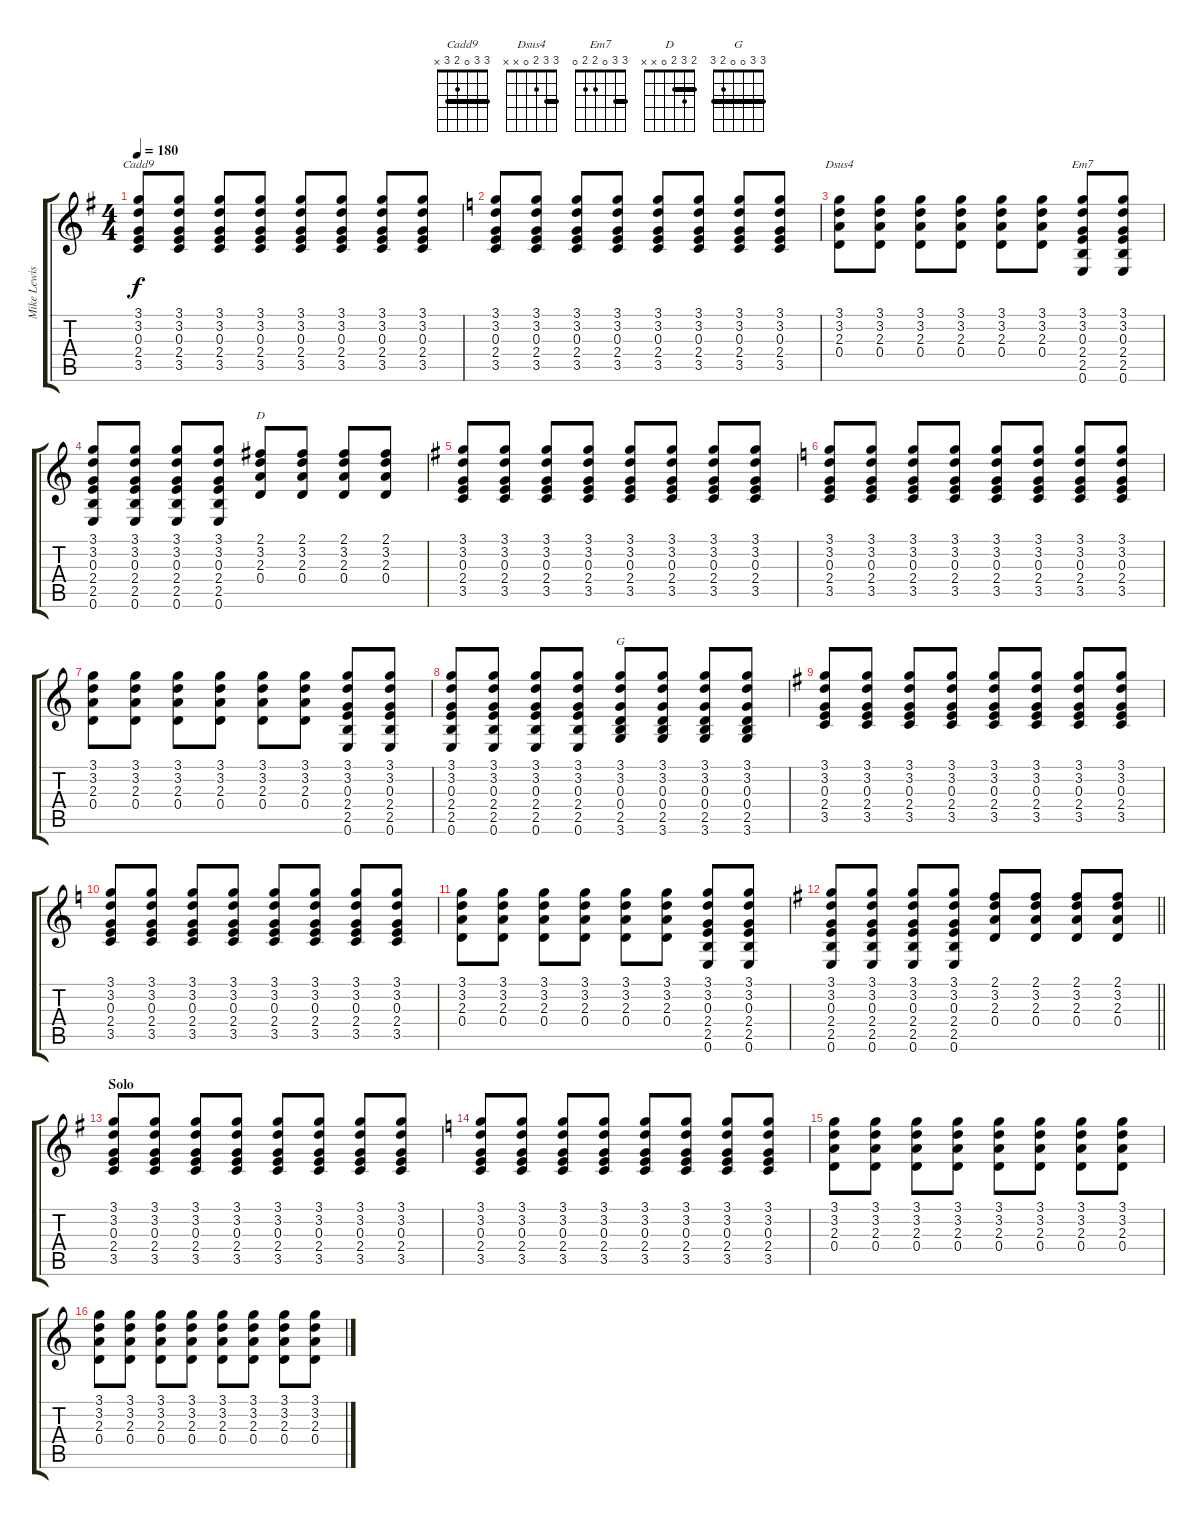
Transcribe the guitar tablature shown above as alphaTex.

\track ("Mike Lewis (Rhythm)" "Mike Lewis") {instrument acousticguitarsteel}
\staff {score tabs}
\tuning (E4 B3 G3 D3 A2 E2) {hide}
\chord ("Cadd9" 3 3 0 2 3 x) {barre 3}
\chord ("Dsus4" 3 3 2 0 x x) {barre 3}
\chord ("Em7" 3 3 0 2 2 0) {barre 3}
\chord ("D" 2 3 2 0 x x) {barre 2}
\chord ("G" 3 3 0 0 2 3) {barre 3}
\ts (4 4)
\tempo 180
\clef g2
\ks g
(3.1 3.2 0.3 2.4 3.5).8{ch "Cadd9" dy f} (3.1 3.2 0.3 2.4 3.5).8 (3.1 3.2 0.3 2.4 3.5).8 (3.1 3.2 0.3 2.4 3.5).8 (3.1 3.2 0.3 2.4 3.5).8 (3.1 3.2 0.3 2.4 3.5).8 (3.1 3.2 0.3 2.4 3.5).8 (3.1 3.2 0.3 2.4 3.5).8 |
\ks c
(3.1 3.2 0.3 2.4 3.5).8 (3.1 3.2 0.3 2.4 3.5).8 (3.1 3.2 0.3 2.4 3.5).8 (3.1 3.2 0.3 2.4 3.5).8 (3.1 3.2 0.3 2.4 3.5).8 (3.1 3.2 0.3 2.4 3.5).8 (3.1 3.2 0.3 2.4 3.5).8 (3.1 3.2 0.3 2.4 3.5).8 |
(3.1 3.2 2.3 0.4).8{ch "Dsus4"} (3.1 3.2 2.3 0.4).8 (3.1 3.2 2.3 0.4).8 (3.1 3.2 2.3 0.4).8 (3.1 3.2 2.3 0.4).8 (3.1 3.2 2.3 0.4).8 (3.1 3.2 0.3 2.4 2.5 0.6).8{ch "Em7"} (3.1 3.2 0.3 2.4 2.5 0.6).8 |
(3.1 3.2 0.3 2.4 2.5 0.6).8 (3.1 3.2 0.3 2.4 2.5 0.6).8 (3.1 3.2 0.3 2.4 2.5 0.6).8 (3.1 3.2 0.3 2.4 2.5 0.6).8 (2.1 3.2 2.3 0.4).8{ch "D"} (2.1 3.2 2.3 0.4).8 (2.1 3.2 2.3 0.4).8 (2.1 3.2 2.3 0.4).8 |
\ks g
(3.1 3.2 0.3 2.4 3.5).8 (3.1 3.2 0.3 2.4 3.5).8 (3.1 3.2 0.3 2.4 3.5).8 (3.1 3.2 0.3 2.4 3.5).8 (3.1 3.2 0.3 2.4 3.5).8 (3.1 3.2 0.3 2.4 3.5).8 (3.1 3.2 0.3 2.4 3.5).8 (3.1 3.2 0.3 2.4 3.5).8 |
\ks c
(3.1 3.2 0.3 2.4 3.5).8 (3.1 3.2 0.3 2.4 3.5).8 (3.1 3.2 0.3 2.4 3.5).8 (3.1 3.2 0.3 2.4 3.5).8 (3.1 3.2 0.3 2.4 3.5).8 (3.1 3.2 0.3 2.4 3.5).8 (3.1 3.2 0.3 2.4 3.5).8 (3.1 3.2 0.3 2.4 3.5).8 |
(3.1 3.2 2.3 0.4).8 (3.1 3.2 2.3 0.4).8 (3.1 3.2 2.3 0.4).8 (3.1 3.2 2.3 0.4).8 (3.1 3.2 2.3 0.4).8 (3.1 3.2 2.3 0.4).8 (3.1 3.2 0.3 2.4 2.5 0.6).8 (3.1 3.2 0.3 2.4 2.5 0.6).8 |
(3.1 3.2 0.3 2.4 2.5 0.6).8 (3.1 3.2 0.3 2.4 2.5 0.6).8 (3.1 3.2 0.3 2.4 2.5 0.6).8 (3.1 3.2 0.3 2.4 2.5 0.6).8 (3.1 3.2 0.3 0.4 2.5 3.6).8{ch "G"} (3.1 3.2 0.3 0.4 2.5 3.6).8 (3.1 3.2 0.3 0.4 2.5 3.6).8 (3.1 3.2 0.3 0.4 2.5 3.6).8 |
\ks g
(3.1 3.2 0.3 2.4 3.5).8 (3.1 3.2 0.3 2.4 3.5).8 (3.1 3.2 0.3 2.4 3.5).8 (3.1 3.2 0.3 2.4 3.5).8 (3.1 3.2 0.3 2.4 3.5).8 (3.1 3.2 0.3 2.4 3.5).8 (3.1 3.2 0.3 2.4 3.5).8 (3.1 3.2 0.3 2.4 3.5).8 |
\ks c
(3.1 3.2 0.3 2.4 3.5).8 (3.1 3.2 0.3 2.4 3.5).8 (3.1 3.2 0.3 2.4 3.5).8 (3.1 3.2 0.3 2.4 3.5).8 (3.1 3.2 0.3 2.4 3.5).8 (3.1 3.2 0.3 2.4 3.5).8 (3.1 3.2 0.3 2.4 3.5).8 (3.1 3.2 0.3 2.4 3.5).8 |
(3.1 3.2 2.3 0.4).8 (3.1 3.2 2.3 0.4).8 (3.1 3.2 2.3 0.4).8 (3.1 3.2 2.3 0.4).8 (3.1 3.2 2.3 0.4).8 (3.1 3.2 2.3 0.4).8 (3.1 3.2 0.3 2.4 2.5 0.6).8 (3.1 3.2 0.3 2.4 2.5 0.6).8 |
\barLineRight lightlight
\ks g
(3.1 3.2 0.3 2.4 2.5 0.6).8 (3.1 3.2 0.3 2.4 2.5 0.6).8 (3.1 3.2 0.3 2.4 2.5 0.6).8 (3.1 3.2 0.3 2.4 2.5 0.6).8 (2.1 3.2 2.3 0.4).8 (2.1 3.2 2.3 0.4).8 (2.1 3.2 2.3 0.4).8 (2.1 3.2 2.3 0.4).8 |
\section ("" "Solo")
(3.1 3.2 0.3 2.4 3.5).8 (3.1 3.2 0.3 2.4 3.5).8 (3.1 3.2 0.3 2.4 3.5).8 (3.1 3.2 0.3 2.4 3.5).8 (3.1 3.2 0.3 2.4 3.5).8 (3.1 3.2 0.3 2.4 3.5).8 (3.1 3.2 0.3 2.4 3.5).8 (3.1 3.2 0.3 2.4 3.5).8 |
\ks c
(3.1 3.2 0.3 2.4 3.5).8 (3.1 3.2 0.3 2.4 3.5).8 (3.1 3.2 0.3 2.4 3.5).8 (3.1 3.2 0.3 2.4 3.5).8 (3.1 3.2 0.3 2.4 3.5).8 (3.1 3.2 0.3 2.4 3.5).8 (3.1 3.2 0.3 2.4 3.5).8 (3.1 3.2 0.3 2.4 3.5).8 |
(3.1 3.2 2.3 0.4).8 (3.1 3.2 2.3 0.4).8 (3.1 3.2 2.3 0.4).8 (3.1 3.2 2.3 0.4).8 (3.1 3.2 2.3 0.4).8 (3.1 3.2 2.3 0.4).8 (3.1 3.2 2.3 0.4).8 (3.1 3.2 2.3 0.4).8 |
(3.1 3.2 2.3 0.4).8 (3.1 3.2 2.3 0.4).8 (3.1 3.2 2.3 0.4).8 (3.1 3.2 2.3 0.4).8 (3.1 3.2 2.3 0.4).8 (3.1 3.2 2.3 0.4).8 (3.1 3.2 2.3 0.4).8 (3.1 3.2 2.3 0.4).8
